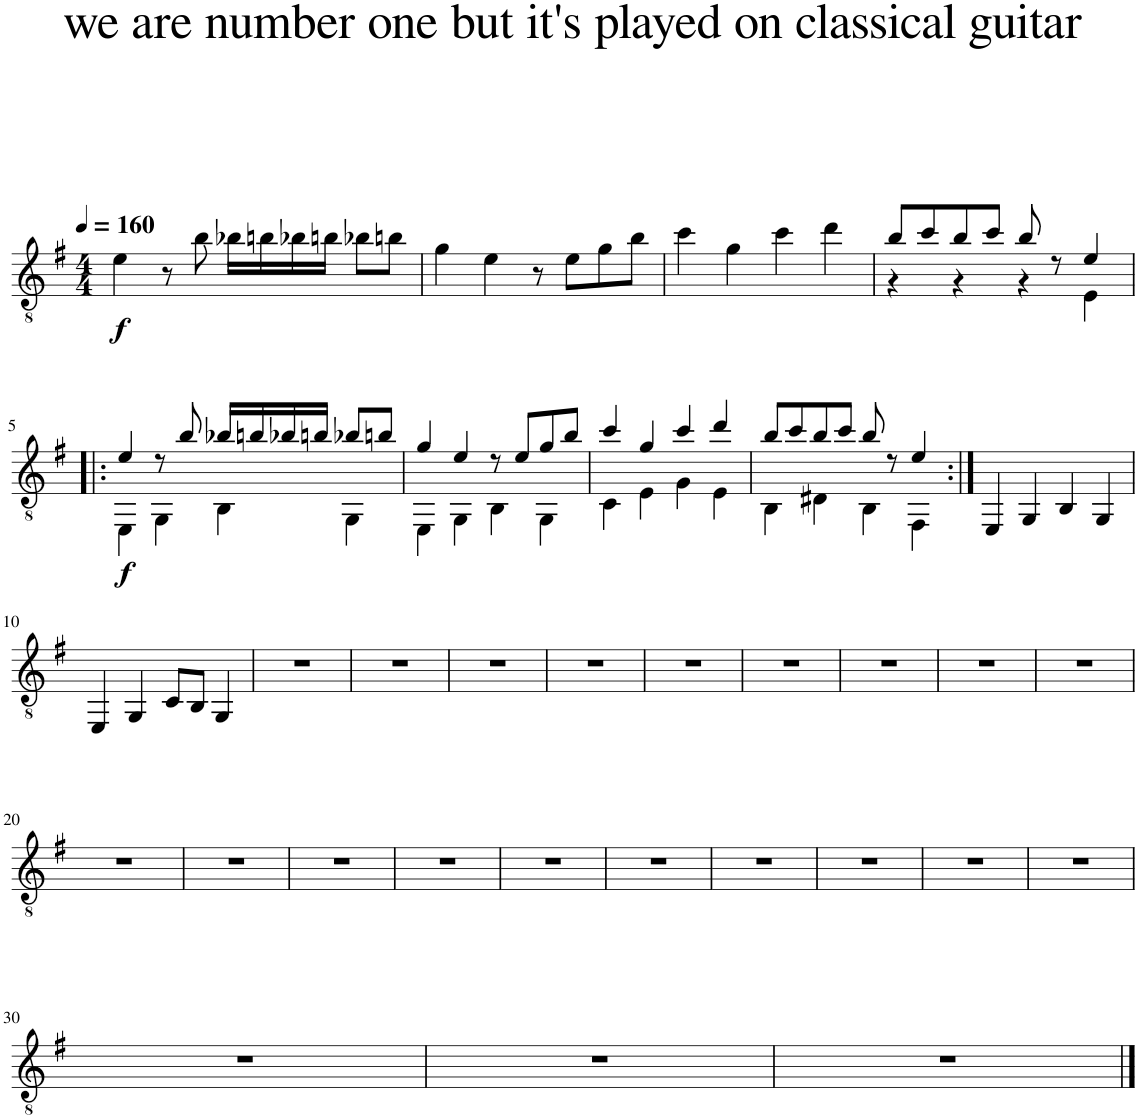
**kern	**dynam
*part1	*part1
*staff1	*staff1
*I"Classical Guitar	*
*I'Guit.	*
*clefGv2	*
*k[f#]	*
*M4/4	*
*MM160	*
=1	=1
!	!LO:DY:b
4e\	f
8r	.
8b\	.
16b-X\LL	.
16bn\	.
16b-X\	.
16bn\JJ	.
8b-X\L	.
8bn\J	.
=2	=2
4g\	.
4e\	.
8r	.
8e\L	.
8g\	.
8b\J	.
=3	=3
4cc\	.
4g\	.
4cc\	.
4dd\	.
=4	=4
*^	*
8b/L	4r	.
8cc/	.	.
8b/	4r	.
8cc/J	.	.
8b/	4r	.
8r	.	.
4e/	4E\	.
!!LO:LB:g=z	!!
=5!|:	=5!|:	=5!|:
!	!	!LO:DY:b
4e/	4EE\	f
8r	4GG\	.
8b/	.	.
16b-X/LL	4BB\	.
16bn/	.	.
16b-X/	.	.
16bn/JJ	.	.
8b-X/L	4GG\	.
8bn/J	.	.
=6	=6	=6
4g/	4EE\	.
4e/	4GG\	.
8r	4BB\	.
8e/L	.	.
8g/	4GG\	.
8b/J	.	.
=7	=7	=7
4cc/	4C\	.
4g/	4E\	.
4cc/	4G\	.
4dd/	4E\	.
=8	=8	=8
8b/L	4BB\	.
8cc/	.	.
8b/	4D#X\	.
8cc/J	.	.
8b/	4BB\	.
8r	.	.
4e/	4FF#\	.
*v	*v	*
=9:|!	=9:|!
4EE/	.
4GG/	.
4BB/	.
4GG/	.
!!LO:LB:g=z
=10	=10
4EE/	.
4GG/	.
8C/L	.
8BB/J	.
4GG/	.
=11	=11
1r	.
=12	=12
1r	.
=13	=13
1r	.
=14	=14
1r	.
=15	=15
1r	.
=16	=16
1r	.
=17	=17
1r	.
=18	=18
1r	.
=19	=19
1r	.
!!LO:LB:g=z
=20	=20
1r	.
=21	=21
1r	.
=22	=22
1r	.
=23	=23
1r	.
=24	=24
1r	.
=25	=25
1r	.
=26	=26
1r	.
=27	=27
1r	.
=28	=28
1r	.
=29	=29
1r	.
!!LO:LB:g=z
=30	=30
1r	.
=31	=31
1r	.
=32	=32
1r	.
==	==
*-	*-
